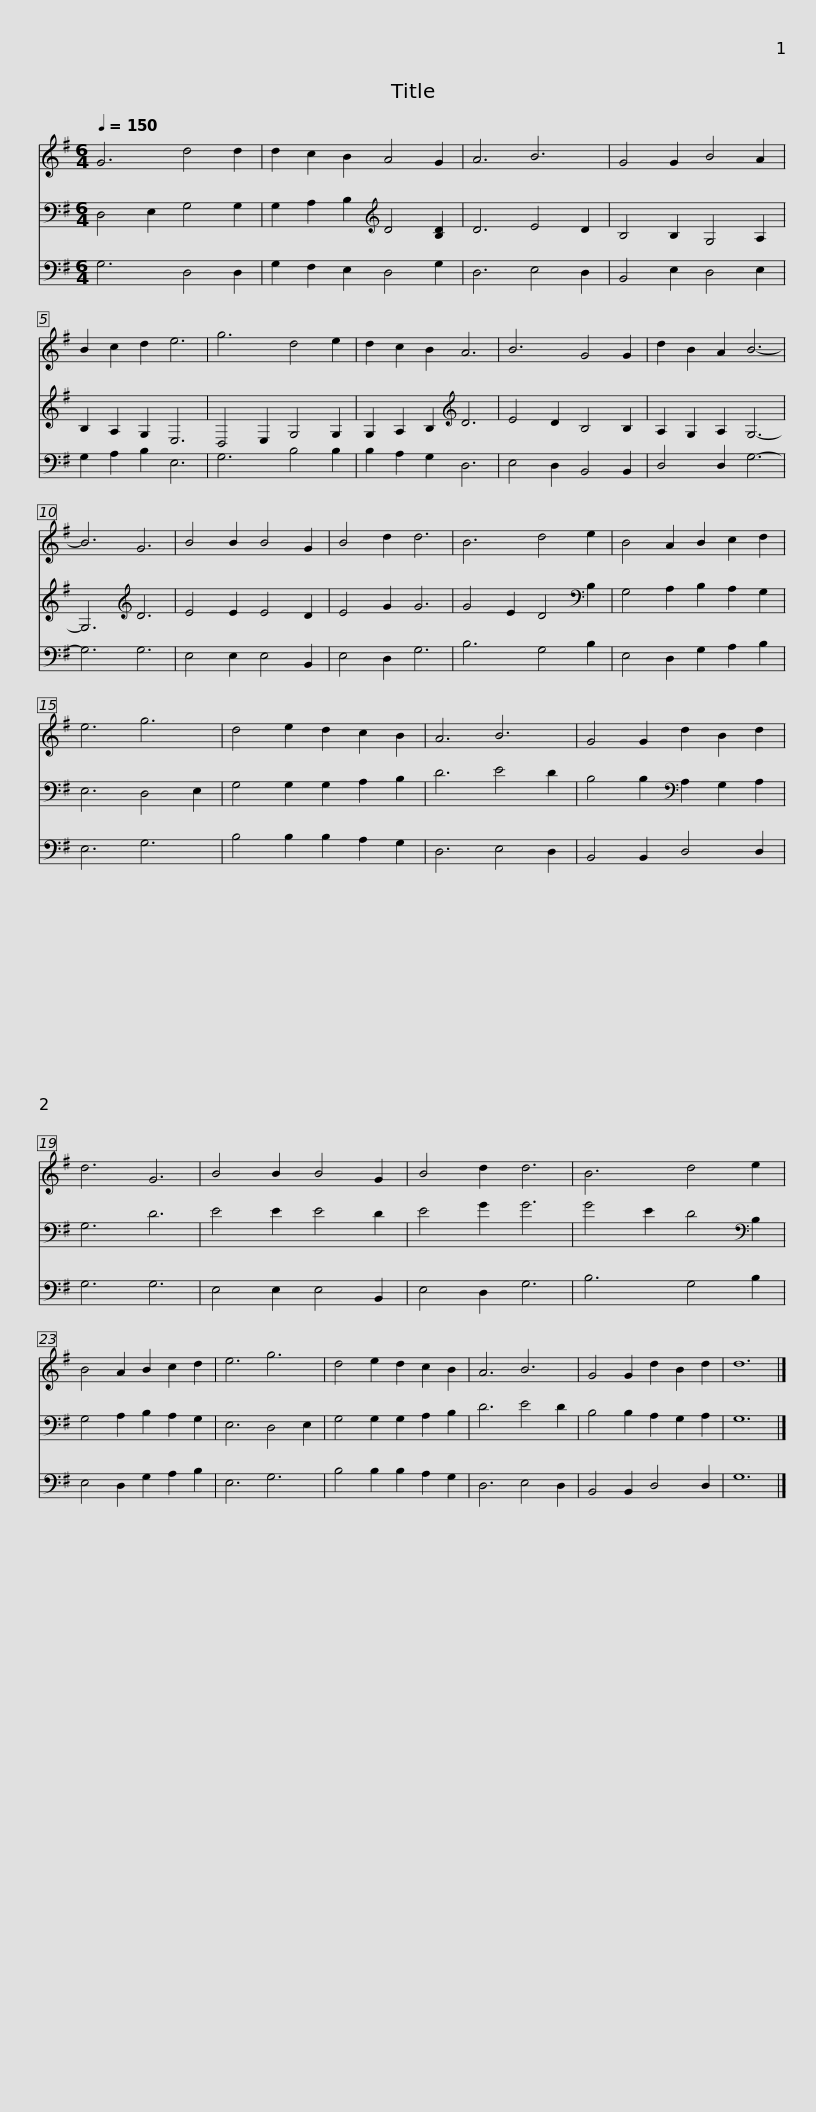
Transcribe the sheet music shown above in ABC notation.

X:1
%%score 1 2 3
L:1/8
Q:1/4=150
M:6/4
I:linebreak $
K:G
V:1 treble
V:2 bass
V:3 bass
V:1
 G6 d4 d2 | d2 c2 B2 A4 G2 | A6 B6 | G4 G2 B4 A2 | B2 c2 d2 e6 | %5
 g6 d4 e2 |$ d2 c2 B2 A6 | B6 G4 G2 | d2 B2 A2 B6- | B6 G6 | %10
 B4 B2 B4 G2 | B4 d2 d6 | B6 d4 e2 |$ B4 A2 B2 c2 d2 | e6 g6 | %15
 d4 e2 d2 c2 B2 | A6 B6 | G4 G2 d2 B2 d2 | d6 G6 | B4 B2 B4 G2 | %20
 B4 d2 d6 |$ B6 d4 e2 | B4 A2 B2 c2 d2 | e6 g6 | d4 e2 d2 c2 B2 | %25
 A6 B6 | G4 G2 d2 B2 d2 | d12 |] %28
V:2
 D,4 E,2 G,4 G,2 | G,2 A,2 B,2[K:treble] D4 [B,D]2 | D6 E4 D2 | B,4 B,2 G,4 A,2 | B,2 A,2 G,2 E,6 | %5
 D,4 E,2 G,4 G,2 |$ G,2 A,2 B,2[K:treble] D6 | E4 D2 B,4 B,2 | A,2 G,2 A,2 G,6- | G,6[K:treble] D6 | %10
 E4 E2 E4 D2 | E4 G2 G6 | G4 E2 D4[K:bass] B,2 |$ G,4 A,2 B,2 A,2 G,2 | E,6 D,4 E,2 | %15
 G,4 G,2 G,2 A,2 B,2 | D6 E4 D2 | B,4 B,2[K:bass] A,2 G,2 A,2 | G,6 D6 | E4 E2 E4 D2 | %20
 E4 G2 G6 |$ G4 E2 D4[K:bass] B,2 | G,4 A,2 B,2 A,2 G,2 | E,6 D,4 E,2 | G,4 G,2 G,2 A,2 B,2 | %25
 D6 E4 D2 | B,4 B,2 A,2 G,2 A,2 | G,12 |] %28
V:3
 G,6 D,4 D,2 | G,2 F,2 E,2 D,4 G,2 | D,6 E,4 D,2 | B,,4 E,2 D,4 E,2 | G,2 A,2 B,2 E,6 | %5
 G,6 B,4 B,2 |$ B,2 A,2 G,2 D,6 | E,4 D,2 B,,4 B,,2 | D,4 D,2 G,6- | G,6 G,6 | %10
 E,4 E,2 E,4 B,,2 | E,4 D,2 G,6 | B,6 G,4 B,2 |$ E,4 D,2 G,2 A,2 B,2 | E,6 G,6 | %15
 B,4 B,2 B,2 A,2 G,2 | D,6 E,4 D,2 | B,,4 B,,2 D,4 D,2 | G,6 G,6 | E,4 E,2 E,4 B,,2 | %20
 E,4 D,2 G,6 |$ B,6 G,4 B,2 | E,4 D,2 G,2 A,2 B,2 | E,6 G,6 | B,4 B,2 B,2 A,2 G,2 | %25
 D,6 E,4 D,2 | B,,4 B,,2 D,4 D,2 | G,12 |] %28
